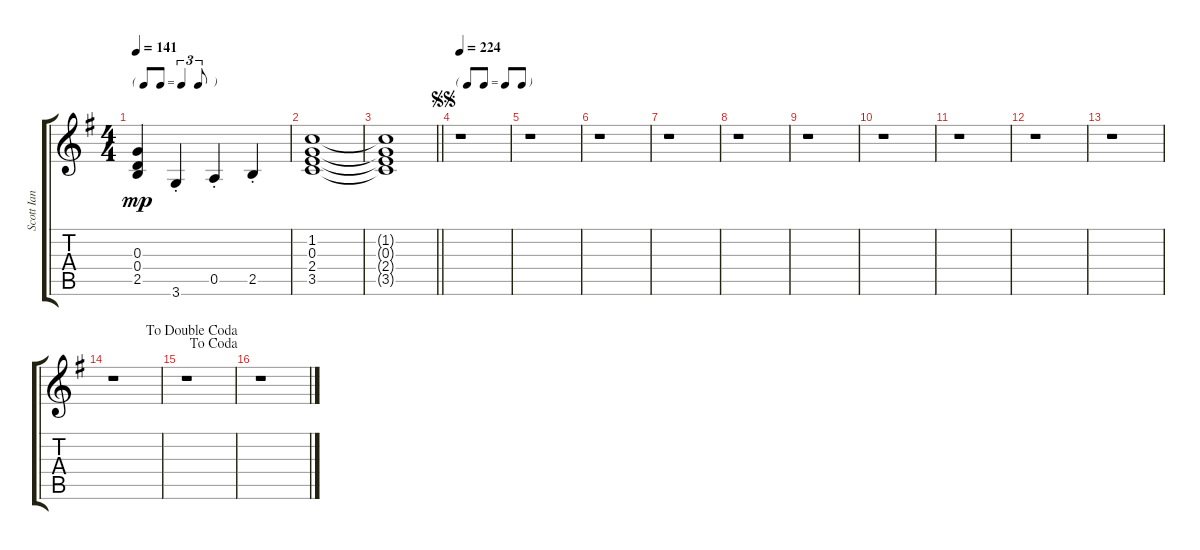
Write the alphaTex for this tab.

\track ("Scott Ian" "Scott Ian") {instrument electricguitarclean}
\staff {score tabs}
\tuning (E4 B3 G3 D3 A2 E2) {hide}
\ts (4 4)
\tf triplet8th
\tempo 141
\clef g2
\ks g
(0.3{t} 0.4{t} 2.5{t}).4{dy mp} 3.6{st}.4 0.5{st}.4 2.5{st}.4 |
(1.2 0.3 2.4 3.5).1 |
\barLineRight lightlight
(1.2{t} 0.3{t} 2.4{t} 3.5{t}).1 |
\tf none
\jump segnosegno
\tempo 224
r.1 |
r.1 |
r.1 |
r.1 |
r.1 |
r.1 |
r.1 |
r.1 |
r.1 |
r.1 |
r.1 |
\jump dacoda
\jump dadoublecoda
r.1 |
r.1
